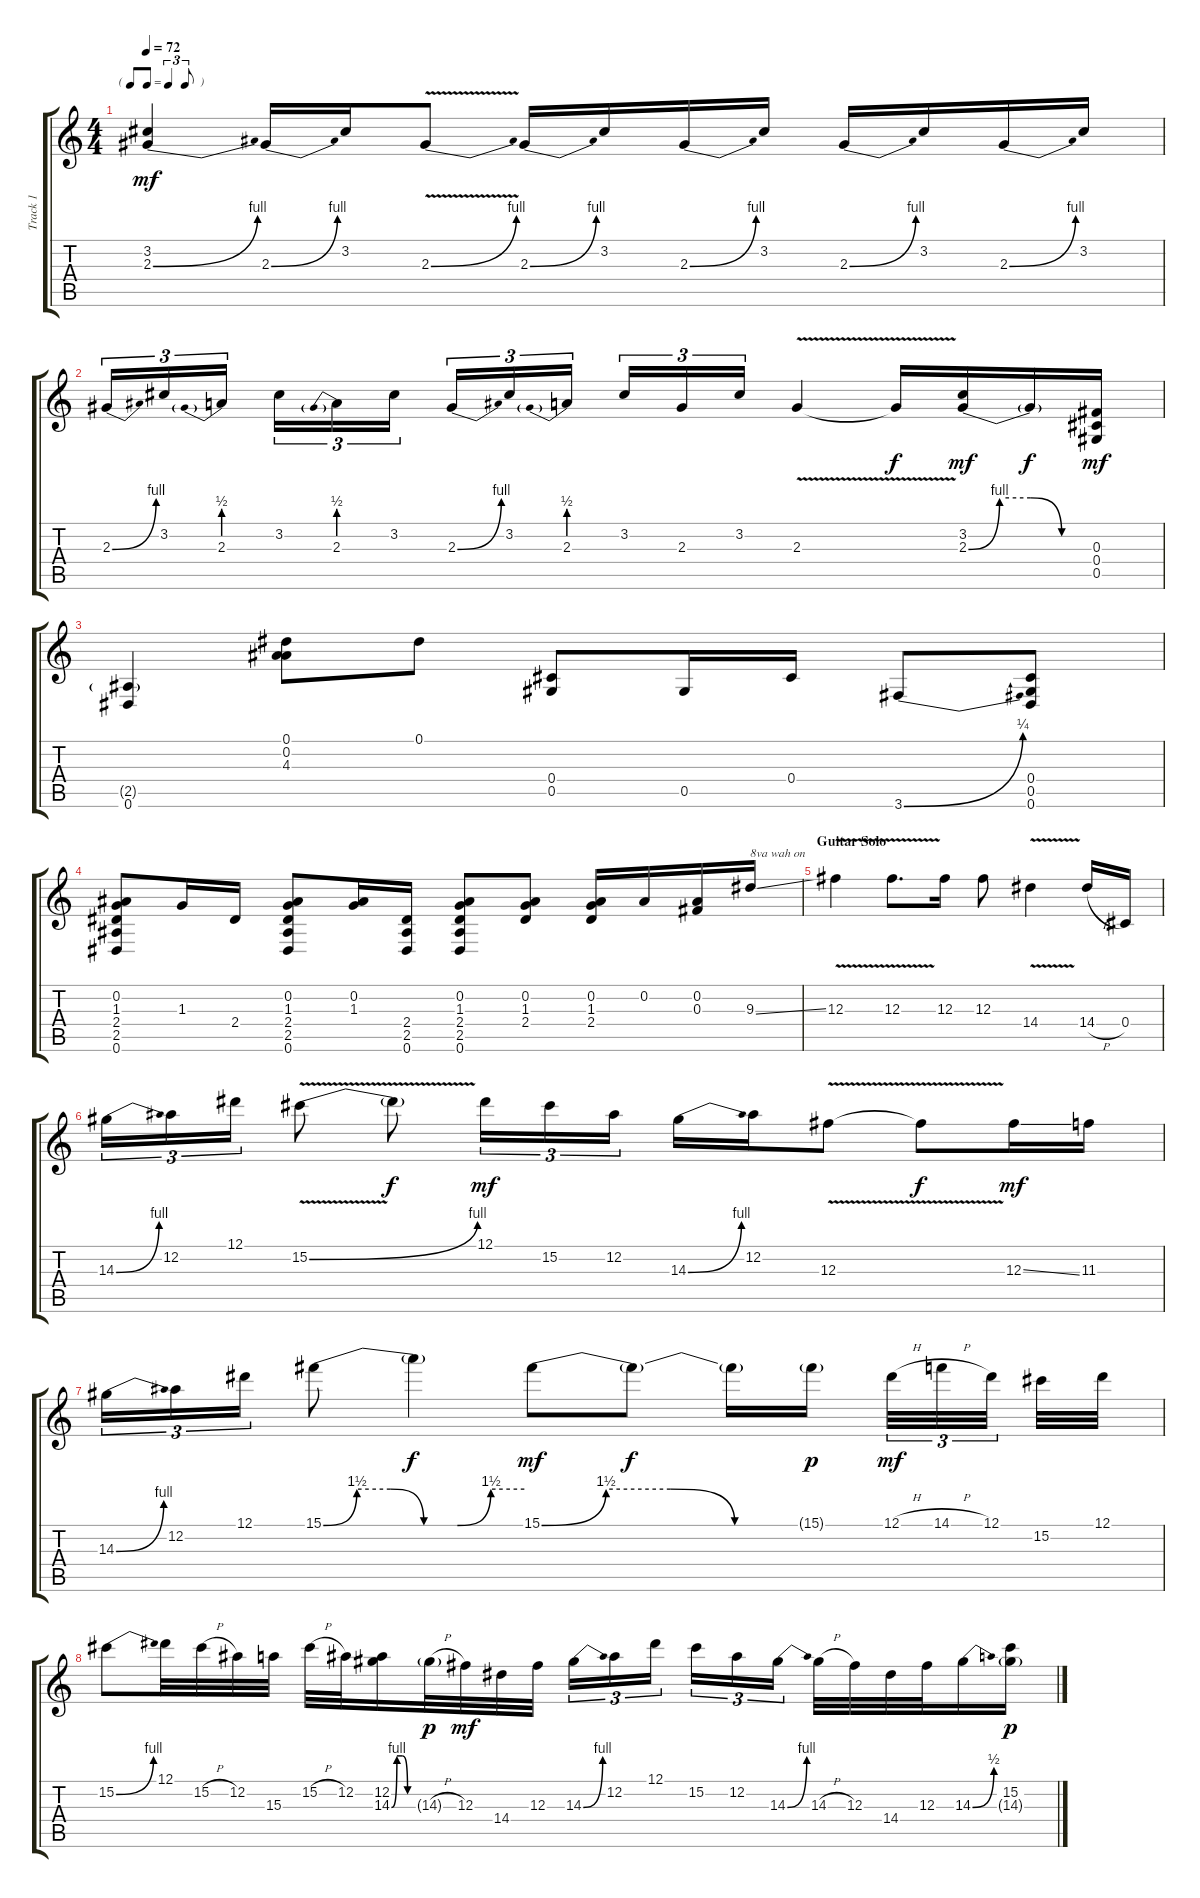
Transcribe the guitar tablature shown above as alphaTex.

\track ("Track 1" "Track 1") {instrument distortionguitar}
\staff {score tabs}
\tuning (Eb4 Bb3 Gb3 Db3 Ab2 Eb2) {hide}
\ts (4 4)
\tf triplet8th
\tempo 72
\clef g2
\ks c
(3.2 2.3{be (bend 0 0 60 4)}).4{dy mf} 2.3{be (bend 0 0 60 4)}.16 3.2.16 2.3{be (bend 0 0 60 4) v}.8 2.3{be (bend 0 0 60 4)}.16 3.2.16 2.3{be (bend 0 0 60 4)}.16 3.2.16 2.3{be (bend 0 0 60 4)}.16 3.2.16 2.3{be (bend 0 0 60 4)}.16 3.2.16 |
2.3{be (bend 0 0 60 4)}.16{tu (3 2)} 3.2.16{tu (3 2)} 2.3{be (prebend 0 2 60 2)}.16{tu (3 2) beam splitsecondary} 3.2.16{tu (3 2)} 2.3{be (prebend 0 2 60 2)}.16{tu (3 2)} 3.2.16{tu (3 2)} 2.3{be (bend 0 0 60 4)}.16{tu (3 2)} 3.2.16{tu (3 2)} 2.3{be (prebend 0 2 60 2)}.16{tu (3 2) beam splitsecondary} 3.2.16{tu (3 2)} 2.3.16{tu (3 2)} 3.2.16{tu (3 2)} 2.3{v}.4 2.3{t}.16{dy f} (3.2 2.3{be (custom 0 0 15 4 30 4 45 0 60 0)}).16{dy mf} 2.3{t}.16{dy f} (0.3 0.4 0.5).16{dy mf} |
(2.5{g} 0.6).4 (0.1 0.2 4.3).8 0.1.8 (0.4 0.5).8 0.5.16 0.4.16 3.6{be (bend 0 0 60 1)}.8 (0.4 0.5 0.6).8 |
(0.2 1.3 2.4 2.5 0.6).8 1.3.16 2.4.16 (0.2 1.3 2.4 2.5 0.6).8 (0.2 1.3).16 (2.4 2.5 0.6).16 (0.2 1.3 2.4 2.5 0.6).8 (0.2 1.3 2.4).8 (0.2 1.3 2.4).16 0.2.16 (0.2 0.3).16 9.3{ss}.16{txt "8va wah on "} |
\section ("" "Guitar Solo")
12.3{v}.4 12.3{v}.8{d} 12.3.16 12.3.8 14.4{v}.4 14.4{h}.16 0.4.16 |
14.3{be (bend 0 0 60 4)}.16{tu (3 2)} 12.2.16{tu (3 2)} 12.1.16{tu (3 2)} 15.2{be (bend 0 0 60 4) v}.8 15.2{t}.8{dy f} 12.1.16{tu (3 2) dy mf} 15.2.16{tu (3 2)} 12.2.16{tu (3 2)} 14.3{be (bend 0 0 60 4)}.16 12.2.16 12.3{v}.8 12.3{t}.8{dy f} 12.3{ss}.16{dy mf} 11.3.16 |
14.3{be (bend 0 0 60 4)}.16{tu (3 2)} 12.2.16{tu (3 2)} 12.1.16{tu (3 2)} 15.1{be (custom 0 0 10 6 20 6 30 0 40 0 50 6 60 6)}.8 15.1{t}.4{dy f} 15.1{be (custom 0 0 15 6 30 6 45 0 60 0)}.8{dy mf} 15.1{t}.8{dy f} 15.1{t}.16 15.1{g}.16{dy p beam splitsecondary} 12.1{h}.32{tu (3 2) dy mf} 14.1{h}.32{tu (3 2)} 12.1.32{tu (3 2) beam splitsecondary} 15.2.32 12.1.32 |
15.2{be (bend 0 0 60 4)}.8 12.1.32 15.2{h}.32 12.2.32 15.3.32 15.2{h}.32 12.2.32 (12.2 14.3{be (custom 0 0 15 4 30 4 45 0 60 0)}).16 14.3{h g}.32{dy p} 12.3.32{dy mf} 14.4.32 12.3.32 14.3{be (bend 0 0 60 4)}.16{tu (3 2)} 12.2.16{tu (3 2)} 12.1.16{tu (3 2) beam splitsecondary} 15.2.16{tu (3 2)} 12.2.16{tu (3 2)} 14.3{be (bend 0 0 60 4)}.16{tu (3 2)} 14.3{h}.32 12.3.32 14.4.32 12.3.32 14.3{be (bend 0 0 60 2)}.16 (15.2 14.3{g}).16{dy p}
